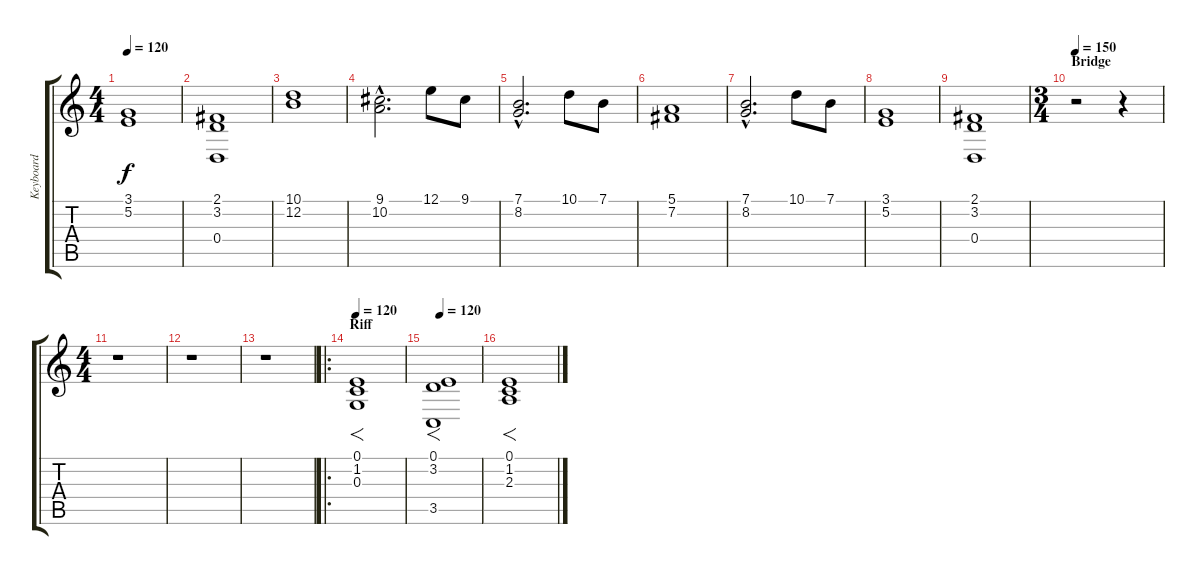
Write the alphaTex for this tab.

\track ("Keyboard" "Keyboard") {instrument lead1square}
\staff {score tabs}
\tuning (E4 B3 G3 D3 A2 E2) {hide}
\ts (4 4)
\tempo 120
\clef g2
\ks c
(3.1 5.2).1{dy f} |
(2.1 3.2 0.4).1 |
(10.1 12.2).1 |
(9.1{hac} 10.2{hac}).2{d} 12.1.8 9.1.8 |
(7.1{hac} 8.2{hac}).2{d} 10.1.8 7.1.8 |
(5.1 7.2).1 |
(7.1{hac} 8.2{hac}).2{d} 10.1.8 7.1.8 |
(3.1 5.2).1 |
(2.1 3.2 0.4).1 |
\ts (3 4)
\section ("" "Bridge")
\tempo 150
r.2 r.4 |
\ts (4 4)
r.1 |
r.1 |
r.1 |
\ro
\section ("" "Riff")
\tempo 120
(0.1 1.2 0.3).1{f} |
\tempo 120
(0.1 3.2 3.5).1{f} |
(0.1 1.2 2.3).1{f}
